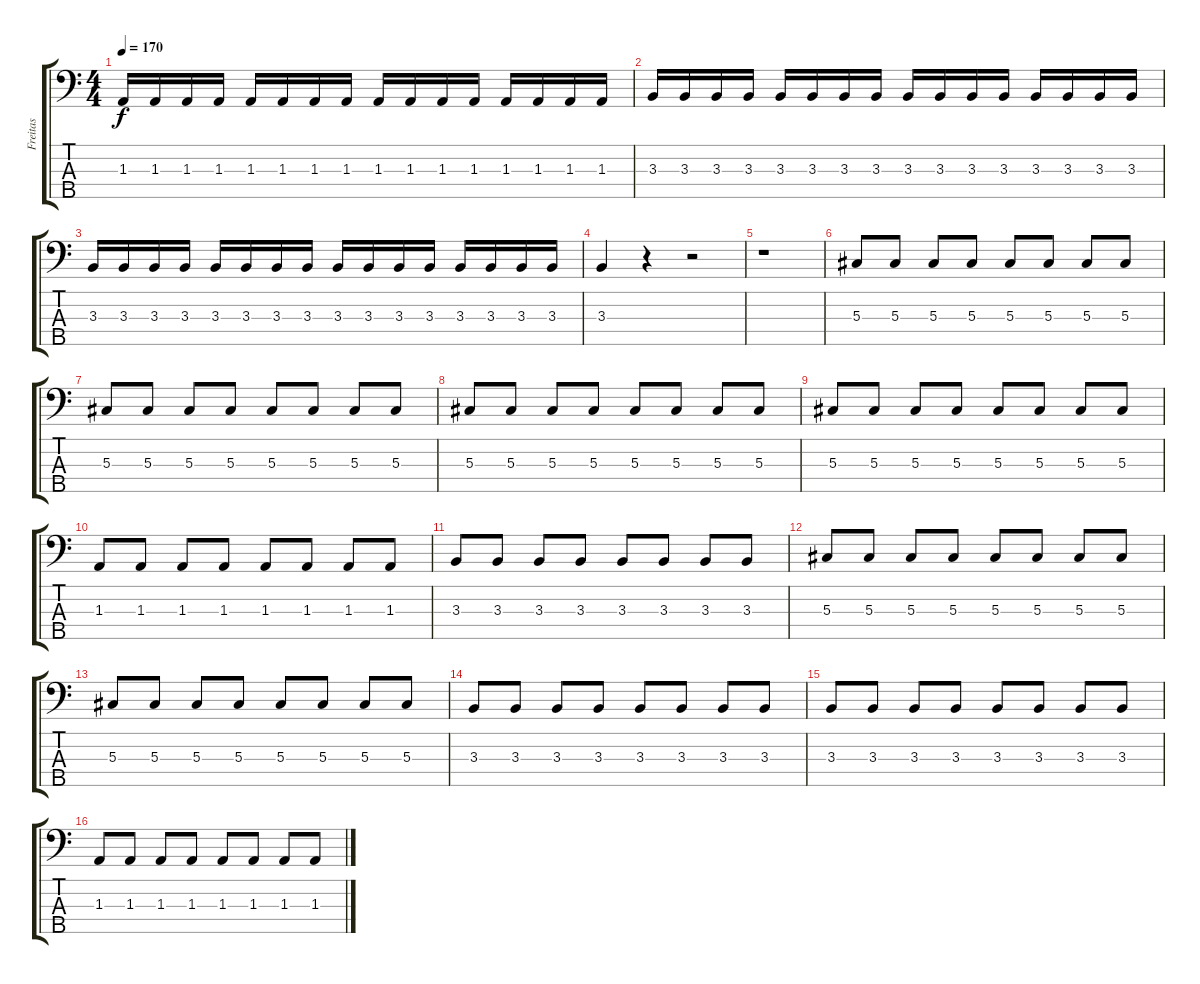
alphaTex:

\track ("Freitas" "Freitas") {instrument electricbassfinger}
\staff {score tabs}
\tuning (Gb2 Db2 Ab1 Eb1 Bb0) {hide}
\ts (4 4)
\tempo 170
\clef f4
\ks c
1.3.16{dy f} 1.3.16 1.3.16 1.3.16 1.3.16 1.3.16 1.3.16 1.3.16 1.3.16 1.3.16 1.3.16 1.3.16 1.3.16 1.3.16 1.3.16 1.3.16 |
3.3.16 3.3.16 3.3.16 3.3.16 3.3.16 3.3.16 3.3.16 3.3.16 3.3.16 3.3.16 3.3.16 3.3.16 3.3.16 3.3.16 3.3.16 3.3.16 |
3.3.16 3.3.16 3.3.16 3.3.16 3.3.16 3.3.16 3.3.16 3.3.16 3.3.16 3.3.16 3.3.16 3.3.16 3.3.16 3.3.16 3.3.16 3.3.16 |
3.3.4 r.4 r.2 |
r.1 |
5.3.8 5.3.8 5.3.8 5.3.8 5.3.8 5.3.8 5.3.8 5.3.8 |
5.3.8 5.3.8 5.3.8 5.3.8 5.3.8 5.3.8 5.3.8 5.3.8 |
5.3.8 5.3.8 5.3.8 5.3.8 5.3.8 5.3.8 5.3.8 5.3.8 |
5.3.8 5.3.8 5.3.8 5.3.8 5.3.8 5.3.8 5.3.8 5.3.8 |
1.3.8 1.3.8 1.3.8 1.3.8 1.3.8 1.3.8 1.3.8 1.3.8 |
3.3.8 3.3.8 3.3.8 3.3.8 3.3.8 3.3.8 3.3.8 3.3.8 |
5.3.8 5.3.8 5.3.8 5.3.8 5.3.8 5.3.8 5.3.8 5.3.8 |
5.3.8 5.3.8 5.3.8 5.3.8 5.3.8 5.3.8 5.3.8 5.3.8 |
3.3.8 3.3.8 3.3.8 3.3.8 3.3.8 3.3.8 3.3.8 3.3.8 |
3.3.8 3.3.8 3.3.8 3.3.8 3.3.8 3.3.8 3.3.8 3.3.8 |
1.3.8 1.3.8 1.3.8 1.3.8 1.3.8 1.3.8 1.3.8 1.3.8
